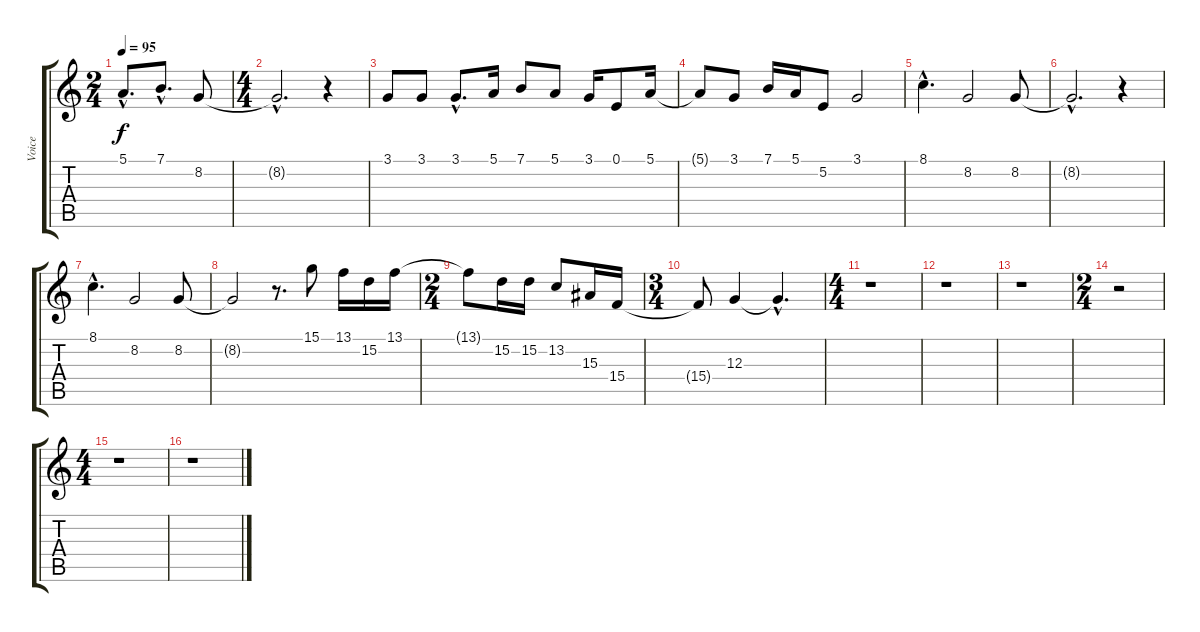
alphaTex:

\track ("Voice" "Voice") {instrument pad1newage}
\staff {score tabs}
\tuning (E4 B3 G3 D3 A2 E2) {hide}
\ts (2 4)
\tempo 95
\clef g2
\ks c
5.1{hac}.8{d dy f} 7.1{hac}.8{d} 8.2.8 |
\ts (4 4)
8.2{hac t}.2{d} r.4 |
3.1.8 3.1.8 3.1{hac}.8{d} 5.1.16 7.1.8 5.1.8 3.1.16 0.1.8 5.1.16 |
5.1{t}.8 3.1.8 7.1.16 5.1.16 5.2.8 3.1.2 |
8.1{hac}.4{d} 8.2.2 8.2.8 |
8.2{hac t}.2{d} r.4 |
8.1{hac}.4{d} 8.2.2 8.2.8 |
8.2{t}.2 r.8{d} 15.1.8 13.1.16 15.2.16 13.1.16 |
\ts (2 4)
13.1{t}.8 15.2.16 15.2.16 13.2.8 15.3.16 15.4.16 |
\ts (3 4)
15.4{t}.8 12.3.4 12.3{hac t}.4{d} |
\ts (4 4)
r.1 |
r.1 |
r.1 |
\ts (2 4)
r.2 |
\ts (4 4)
r.1 |
r.1
